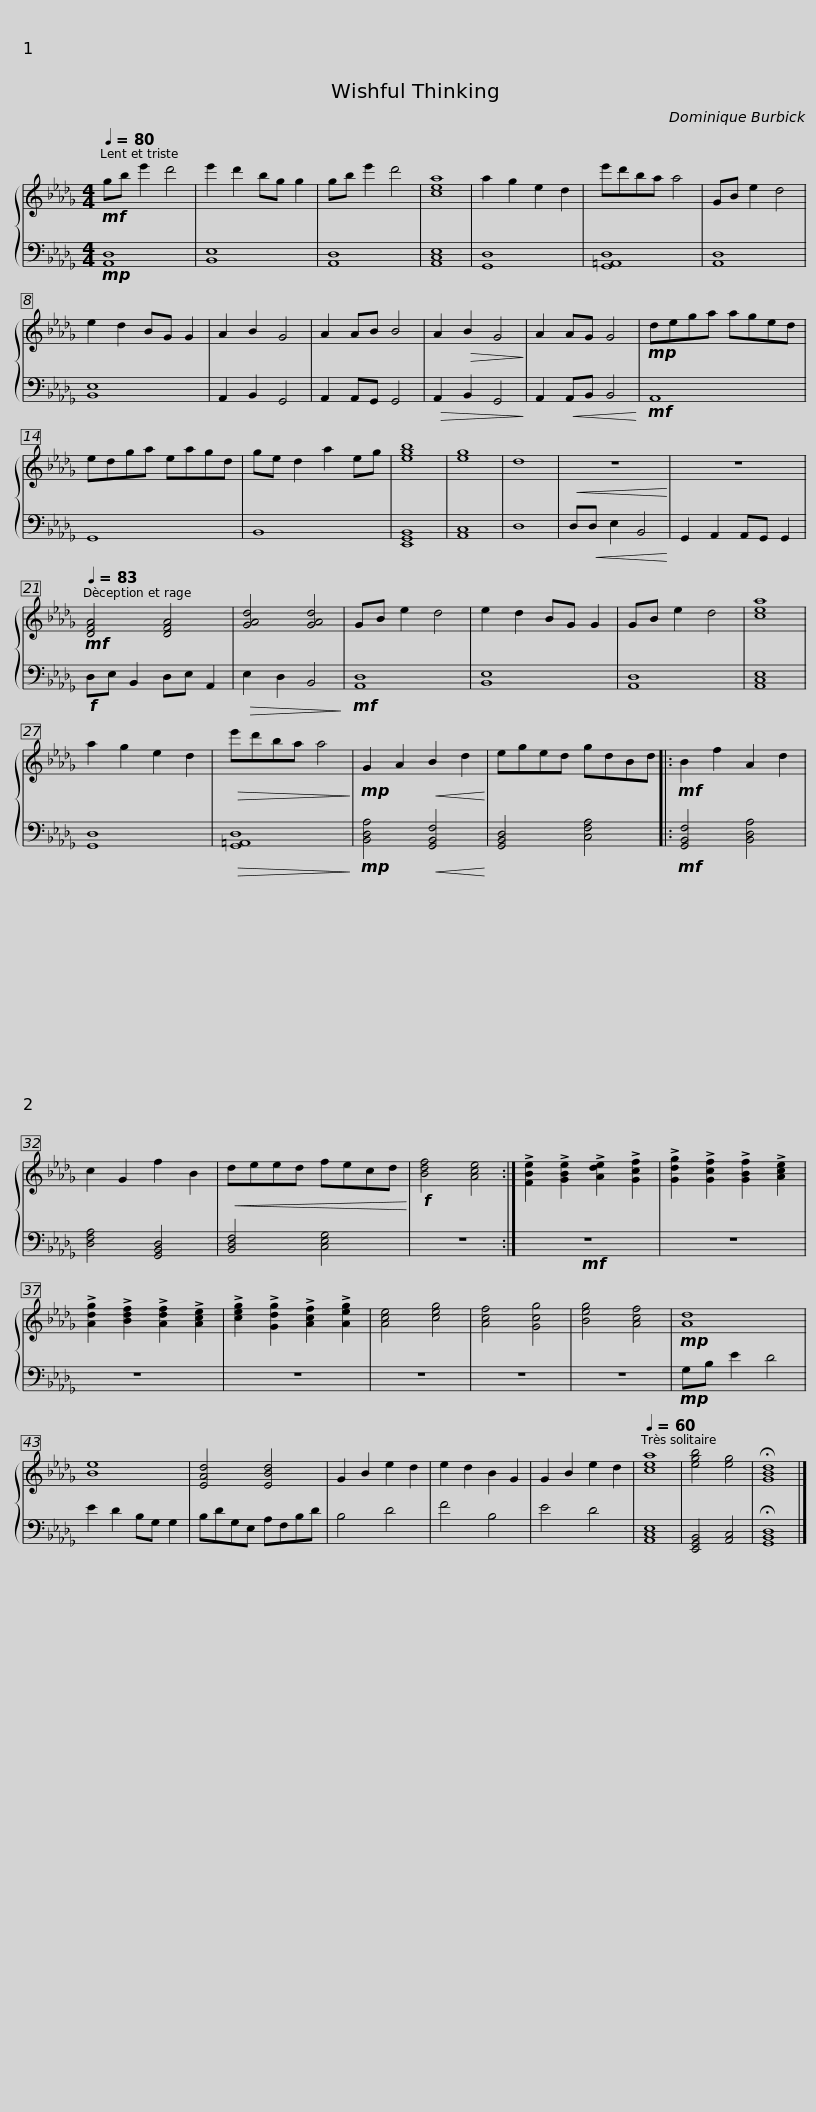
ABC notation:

X:1
%%score { 1 | 2 }
L:1/8
Q:1/4=80
M:4/4
I:linebreak $
K:Db
V:1 treble
V:2 bass
V:1
!mf! gb e'2 d'4 | e'2 d'2 bg g2 | gb e'2 d'4 | [cea]8 | a2 g2 e2 d2 | %5
 e'd'ba a4 | GB e2 d4 | e2 d2 BG G2 |$ A2 B2 G4 | A2 AB B4 | %10
 A2!>(! B2 G4!>)! | A2 AG G4 |!mp! dega aged | edga eagd | ge d2 a2 eg | %15
 [egb]8 |$ [eg]8 | d8 |!<(! z8!<)! | z8 | %20
!mf![Q:1/4=83] [DFA]4 [DFA]4 | [GAd]4 [GAd]4 | GB e2 d4 | e2 d2 BG G2 | GB e2 d4 | %25
 [cea]8 |$ a2 g2 e2 d2 |!>(! e'd'ba a4!>)! |!mp! G2 A2!<(! B2 d2!<)! | eged gdBd |: %30
!mf! B2 f2 A2 d2 | c2 G2 f2 B2 |!<(! deed fecd!<)! |$!f! [Bdf]4 [Ace]4 :| !>![FBe]2 !>![GBe]2 !>![Ade]2 !>![Gcf]2 | %35
 !>![Gdg]2 !>![Gcf]2 !>![GBf]2 !>![Ace]2 | !>![Adg]2 !>![Bdf]2 !>![Adf]2 !>![Ace]2 | !>![ceg]2 !>![Gdg]2 !>![Acf]2 !>![Aeg]2 | [Ace]4 [ceg]4 | [Acf]4 [Gcg]4 | %40
 [Beg]4 [Acf]4 |!mp! [Ad]8 | [Be]8 |$ [EAd]4 [EBd]4 | G2 B2 e2 d2 | %45
 e2 d2 B2 G2 | G2 B2 e2 d2 |[Q:1/4=75][Q:1/4=60] [cea]8 | [egb]4 [eg]4 | !fermata![GBd]8 |] %50
V:2
!mp! [A,,D,]8 | [B,,E,]8 | [A,,D,]8 | [A,,C,E,]8 | [G,,D,]8 | %5
 [G,,=A,,D,]8 | [A,,D,]8 | [B,,E,]8 |$ A,,2 B,,2 G,,4 | A,,2 A,,G,, G,,4 | %10
!>(! A,,2 B,,2 G,,4!>)! | A,,2!<(! A,,B,, B,,4!<)! |!mf! A,,8 | G,,8 | B,,8 | %15
 [E,,G,,B,,]8 |$ [A,,C,]8 | D,8 | D,!<(!D, E,2 B,,4!<)! | G,,2 A,,2 A,,G,, G,,2 | %20
!f! D,E, B,,2 D,E, A,,2 |!>(! E,2 D,2 B,,4!>)! |!mf! [A,,D,]8 | [B,,E,]8 | [A,,D,]8 | %25
 [A,,C,E,]8 |$ [G,,D,]8 |!>(! [G,,=A,,D,]8!>)! |!mp! [B,,D,A,]4!<(! [G,,B,,F,]4!<)! | [G,,B,,D,]4 [C,F,A,]4 |: %30
!mf! [G,,B,,F,]4 [B,,D,A,]4 | [D,F,A,]4 [G,,B,,D,]4 | [B,,D,F,]4 [C,E,G,]4 |$ z8 :|!mf! z8 | %35
 z8 | z8 | z8 | z8 | z8 | %40
 z8 |!mp! G,B, E2 D4 | E2 D2 B,G, G,2 |$ B,DG,E, A,F,B,D | B,4 D4 | %45
 F4 B,4 | E4 D4 | [A,,C,E,]8 | [E,,G,,B,,]4 [A,,C,]4 | !fermata![G,,B,,D,]8 |] %50
